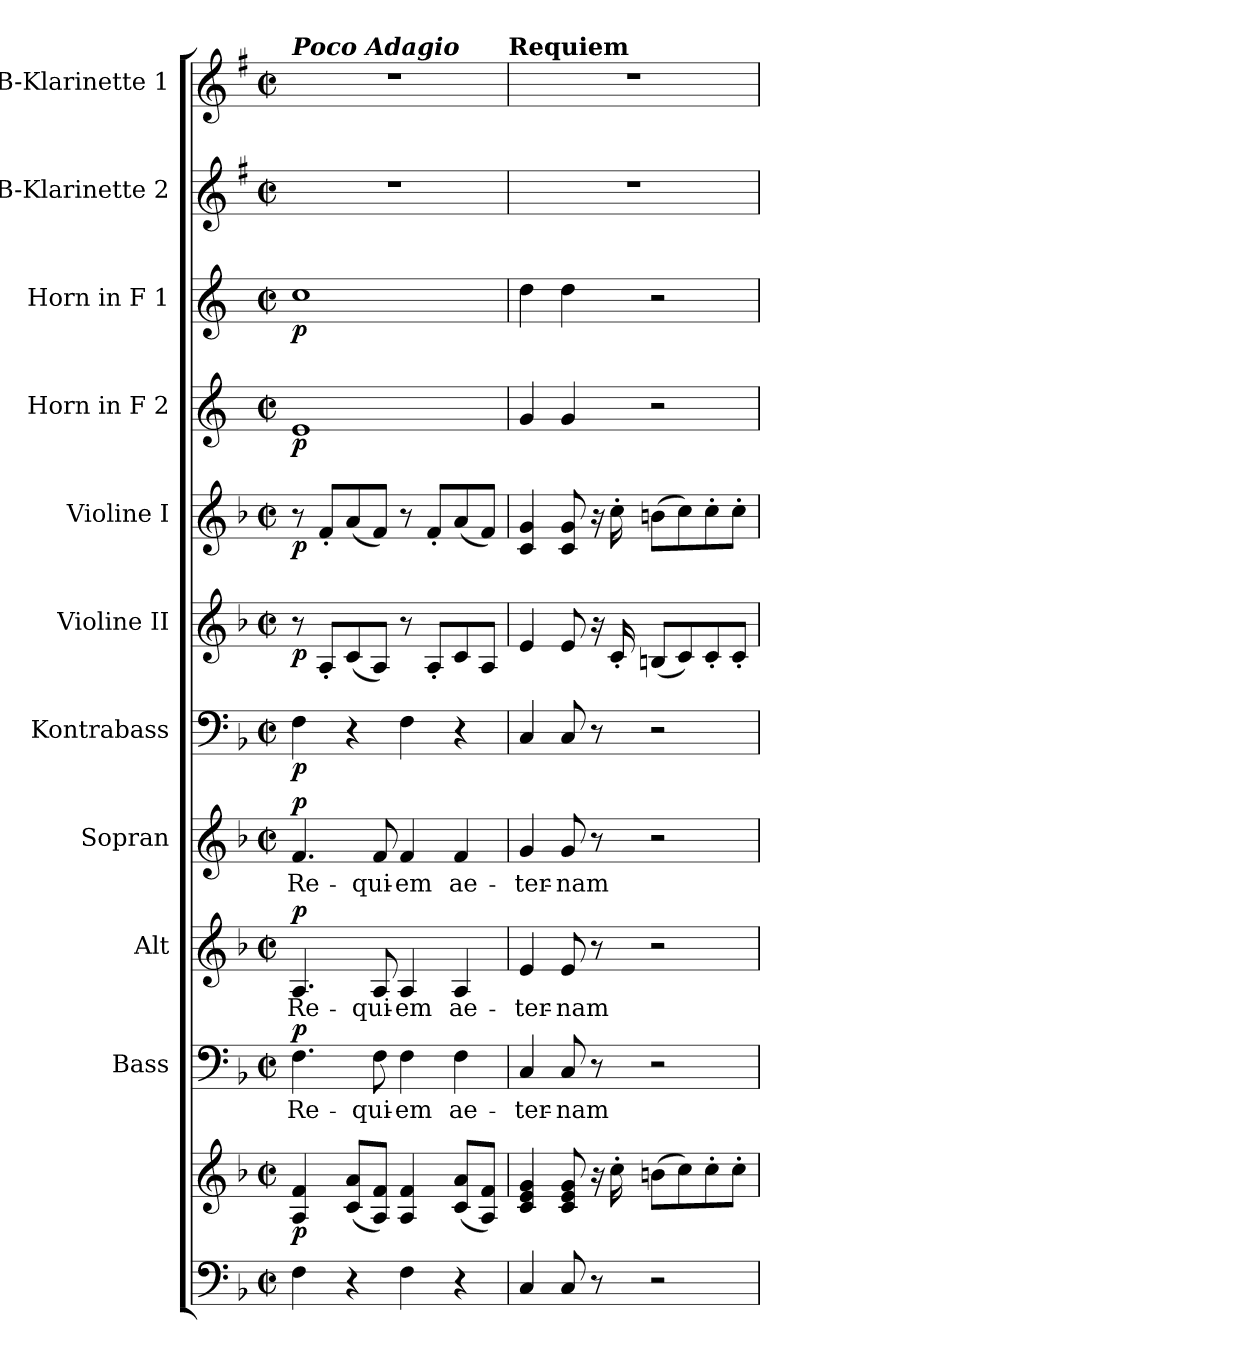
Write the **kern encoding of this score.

**kern	**kern	**dynam	**kern	**text	**dynam	**kern	**text	**dynam	**kern	**text	**dynam	**kern	**dynam	**kern	**dynam	**kern	**dynam	**kern	**dynam	**kern	**dynam	**kern	**kern
*part11	*part11	*part11	*part10	*part10	*part10	*part9	*part9	*part9	*part8	*part8	*part8	*part7	*part7	*part6	*part6	*part5	*part5	*part4	*part4	*part3	*part3	*part2	*part1
*staff12	*staff11	*staff11/12	*staff10	*staff10	*staff10	*staff9	*staff9	*staff9	*staff8	*staff8	*staff8	*staff7	*staff7	*staff6	*staff6	*staff5	*staff5	*staff4	*staff4	*staff3	*staff3	*staff2	*staff1
*	*	*	*I"Bass	*	*	*I"Alt	*	*	*I"Sopran	*	*	*I"Kontrabass	*	*I"Violine II	*	*I"Violine I	*	*I"Horn in F 2	*	*I"Horn in F 1	*	*I"B-Klarinette 2	*I"B-Klarinette 1
*	*	*	*I'B.	*	*	*I'A.	*	*	*I'S.	*	*	*I'Kb.	*	*I'Vl. II	*	*I'Vl. I	*	*	*	*	*	*I'B Kl. 2	*I'B Kl. 1
*clefF4	*clefG2	*	*clefF4	*	*	*clefG2	*	*	*clefG2	*	*	*clefF4	*	*clefG2	*	*clefG2	*	*clefG2	*	*clefG2	*	*clefG2	*clefG2
*	*	*	*	*	*	*	*	*	*	*	*	*ITrd7c12	*	*	*	*	*	*ITrd4c7	*	*ITrd4c7	*	*ITrd1c2	*ITrd1c2
*k[b-]	*k[b-]	*	*k[b-]	*	*	*k[b-]	*	*	*k[b-]	*	*	*k[b-]	*	*k[b-]	*	*k[b-]	*	*k[b-]	*	*k[b-]	*	*k[b-]	*k[b-]
*F:	*F:	*	*F:	*	*	*F:	*	*	*F:	*	*	*F:	*	*F:	*	*F:	*	*F:	*	*F:	*	*F:	*F:
*M2/2	*M2/2	*	*M2/2	*	*	*M2/2	*	*	*M2/2	*	*	*M2/2	*	*M2/2	*	*M2/2	*	*M2/2	*	*M2/2	*	*M2/2	*M2/2
*met(c|)	*met(c|)	*	*met(c|)	*	*	*met(c|)	*	*	*met(c|)	*	*	*met(c|)	*	*met(c|)	*	*met(c|)	*	*met(c|)	*	*met(c|)	*	*met(c|)	*met(c|)
=1	=1	=1	=1	=1	=1	=1	=1	=1	=1	=1	=1	=1	=1	=1	=1	=1	=1	=1	=1	=1	=1	=1	=1
!	!	!	!	!	!	!	!	!	!	!	!	!	!	!	!	!	!	!	!	!	!	!	!LO:TX:a:Bi:t=Poco Adagio
!	!	!LO:DY:b	!	!LO:LY:b	!LO:DY:a	!	!LO:LY:b	!LO:DY:a	!	!LO:LY:b	!LO:DY:a	!	!LO:DY:b	!	!LO:DY:b	!	!LO:DY:b	!	!LO:DY:b	!	!LO:DY:b	!	!
4F\	4A/ 4f/	p	4.F\	Re-	p	4.A/	Re-	p	4.f/	Re-	p	4FF\	p	8r	p	8r	p	1A	p	1f	p	1r	1r
.	.	.	.	.	.	.	.	.	.	.	.	.	.	8A'</L	.	8f'</L	.	.	.	.	.	.	.
4r	(<8c/ 8a/L	.	.	.	.	.	.	.	.	.	.	4r	.	(<8c/	.	(<8a/	.	.	.	.	.	.	.
!	!	!	!	!LO:LY:b	!	!	!LO:LY:b	!	!	!LO:LY:b	!	!	!	!	!	!	!	!	!	!	!	!	!
.	8A/ 8f/J)	.	8F\	-qui-	.	8A/	-qui-	.	8f/	-qui-	.	.	.	8A/J)	.	8f/J)	.	.	.	.	.	.	.
!	!	!	!	!LO:LY:b	!	!	!LO:LY:b	!	!	!LO:LY:b	!	!	!	!	!	!	!	!	!	!	!	!	!
4F\	4A/ 4f/	.	4F\	-em	.	4A/	-em	.	4f/	-em	.	4FF\	.	8r	.	8r	.	.	.	.	.	.	.
.	.	.	.	.	.	.	.	.	.	.	.	.	.	8A'</L	.	8f'</L	.	.	.	.	.	.	.
!	!	!	!	!LO:LY:b	!	!	!LO:LY:b	!	!	!LO:LY:b	!	!	!	!	!	!	!	!	!	!	!	!	!
4r	(<8c/ 8a/L	.	4F\	ae-	.	4A/	ae-	.	4f/	ae-	.	4r	.	8c/	.	(<8a/	.	.	.	.	.	.	.
.	8A/ 8f/J)	.	.	.	.	.	.	.	.	.	.	.	.	8A/J	.	8f/J)	.	.	.	.	.	.	.
!	!	!	!	!	!	!	!	!	!	!	!	!	!	!	!	!	!	!	!	!	!	!	!LO:TX:a:B:t=Requiem
=2	=2	=2	=2	=2	=2	=2	=2	=2	=2	=2	=2	=2	=2	=2	=2	=2	=2	=2	=2	=2	=2	=2	=2
!	!	!	!	!LO:LY:b	!	!	!LO:LY:b	!	!	!LO:LY:b	!	!	!	!	!	!	!	!	!	!	!	!	!
4C/	4c/ 4e/ 4g/	.	4C/	-ter-	.	4e/	-ter-	.	4g/	-ter-	.	4CC/	.	4e/	.	4c/ 4g/	.	4c/	.	4g\	.	1r	1r
!	!	!	!	!LO:LY:b	!	!	!LO:LY:b	!	!	!LO:LY:b	!	!	!	!	!	!	!	!	!	!	!	!	!
8C/	8c/ 8e/ 8g/	.	8C/	-nam	.	8e/	-nam	.	8g/	-nam	.	8CC/	.	8e/	.	8c/ 8g/	.	4c/	.	4g\	.	.	.
8r	16r	.	8r	.	.	8r	.	.	8r	.	.	8r	.	16r	.	16r	.	.	.	.	.	.	.
.	16cc'>\	.	.	.	.	.	.	.	.	.	.	.	.	16c'</	.	16cc'>\	.	.	.	.	.	.	.
2r	(>8bn\L	.	2r	.	.	2r	.	.	2r	.	.	2r	.	(<8Bn/L	.	(>8bn\L	.	2r	.	2r	.	.	.
.	8cc\)	.	.	.	.	.	.	.	.	.	.	.	.	8c/)	.	8cc\)	.	.	.	.	.	.	.
.	8cc'>\	.	.	.	.	.	.	.	.	.	.	.	.	8c'</	.	8cc'>\	.	.	.	.	.	.	.
.	8cc'>\J	.	.	.	.	.	.	.	.	.	.	.	.	8c'</J	.	8cc'>\J	.	.	.	.	.	.	.
=	=	=	=	=	=	=	=	=	=	=	=	=	=	=	=	=	=	=	=	=	=	=	=
*-	*-	*-	*-	*-	*-	*-	*-	*-	*-	*-	*-	*-	*-	*-	*-	*-	*-	*-	*-	*-	*-	*-	*-
